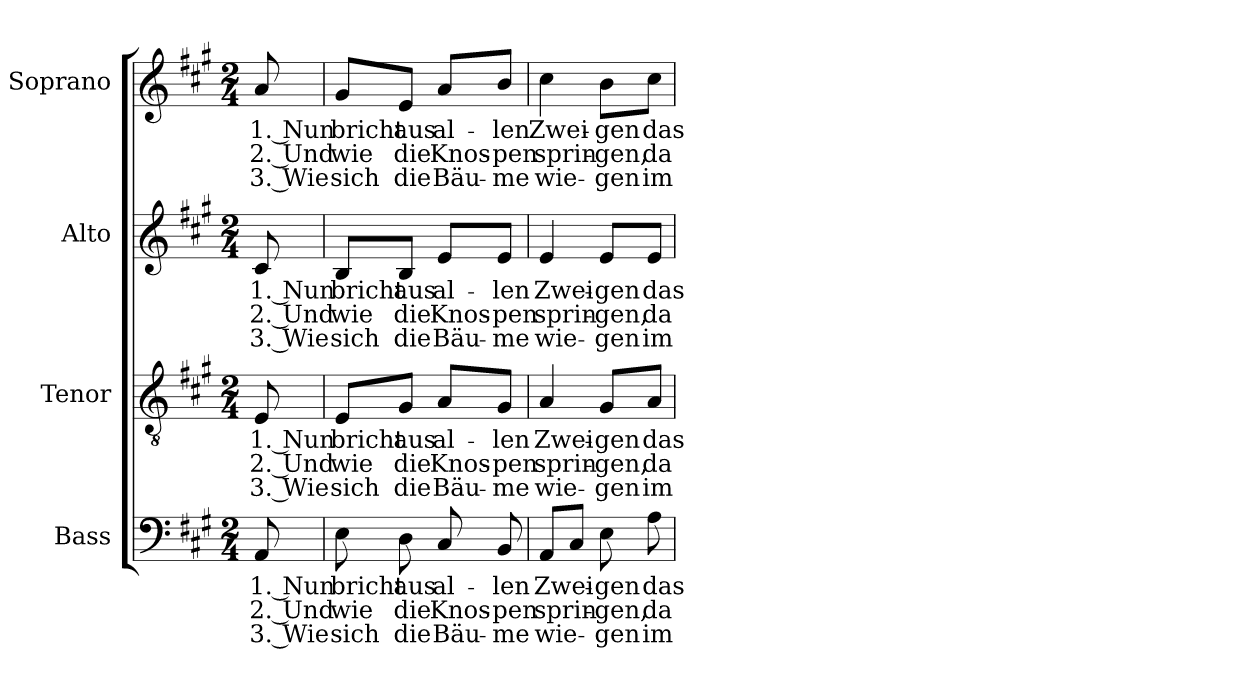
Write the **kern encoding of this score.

**kern	**text	**text	**text	**kern	**text	**text	**text	**kern	**text	**text	**text	**kern	**text	**text	**text
*part4	*part4	*part4	*part4	*part3	*part3	*part3	*part3	*part2	*part2	*part2	*part2	*part1	*part1	*part1	*part1
*staff4	*staff4	*staff4	*staff4	*staff3	*staff3	*staff3	*staff3	*staff2	*staff2	*staff2	*staff2	*staff1	*staff1	*staff1	*staff1
*I"Bass	*	*	*	*I"Tenor	*	*	*	*I"Alto	*	*	*	*I"Soprano	*	*	*
*I'B.	*	*	*	*I'T.	*	*	*	*I'A.	*	*	*	*I'S.	*	*	*
!!LO:PB:g=z
*clefF4	*	*	*	*clefGv2	*	*	*	*clefG2	*	*	*	*clefG2	*	*	*
*	*	*	*	*ITrd7c12	*	*	*	*	*	*	*	*	*	*	*
*k[f#c#g#]	*	*	*	*k[f#c#g#]	*	*	*	*k[f#c#g#]	*	*	*	*k[f#c#g#]	*	*	*
*A:	*	*	*	*A:	*	*	*	*A:	*	*	*	*A:	*	*	*
*M2/4	*	*	*	*M2/4	*	*	*	*M2/4	*	*	*	*M2/4	*	*	*
=1	=1	=1	=1	=1	=1	=1	=1	=1	=1	=1	=1	=1	=1	=1	=1
!	!LO:LY:b:color=#000000	!LO:LY:b:color=#000000	!LO:LY:b:color=#000000	!	!	!	!	!	!	!	!	!	!	!	!
!	!	!	!	!	!LO:LY:b:color=#000000	!LO:LY:b:color=#000000	!LO:LY:b:color=#000000	!	!	!	!	!	!	!	!
!	!	!	!	!	!	!	!	!	!LO:LY:b:color=#000000	!LO:LY:b:color=#000000	!LO:LY:b:color=#000000	!	!	!	!
!	!	!	!	!	!	!	!	!	!	!	!	!	!LO:LY:b:color=#000000	!LO:LY:b:color=#000000	!LO:LY:b:color=#000000
8AAi/	1. Nun	2. Und	3. Wie	8EEi/	1. Nun	2. Und	3. Wie	8c#i/	1. Nun	2. Und	3. Wie	8ai/	1. Nun	2. Und	3. Wie
=2	=2	=2	=2	=2	=2	=2	=2	=2	=2	=2	=2	=2	=2	=2	=2
!	!LO:LY:b:color=#000000	!LO:LY:b:color=#000000	!LO:LY:b:color=#000000	!	!	!	!	!	!	!	!	!	!	!	!
!	!	!	!	!	!LO:LY:b:color=#000000	!LO:LY:b:color=#000000	!LO:LY:b:color=#000000	!	!	!	!	!	!	!	!
!	!	!	!	!	!	!	!	!	!LO:LY:b:color=#000000	!LO:LY:b:color=#000000	!LO:LY:b:color=#000000	!	!	!	!
!	!	!	!	!	!	!	!	!	!	!	!	!	!LO:LY:b:color=#000000	!LO:LY:b:color=#000000	!LO:LY:b:color=#000000
8Ei\	bricht	wie	sich	8EEi/L	bricht	wie	sich	8Bi/L	bricht	wie	sich	8g#i/L	bricht	wie	sich
!	!LO:LY:b:color=#000000	!LO:LY:b:color=#000000	!LO:LY:b:color=#000000	!	!	!	!	!	!	!	!	!	!	!	!
!	!	!	!	!	!LO:LY:b:color=#000000	!LO:LY:b:color=#000000	!LO:LY:b:color=#000000	!	!	!	!	!	!	!	!
!	!	!	!	!	!	!	!	!	!LO:LY:b:color=#000000	!LO:LY:b:color=#000000	!LO:LY:b:color=#000000	!	!	!	!
!	!	!	!	!	!	!	!	!	!	!	!	!	!LO:LY:b:color=#000000	!LO:LY:b:color=#000000	!LO:LY:b:color=#000000
8Di\	aus	die	die	8GG#i/J	aus	die	die	8Bi/J	aus	die	die	8ei/J	aus	die	die
!	!LO:LY:b:color=#000000	!LO:LY:b:color=#000000	!LO:LY:b:color=#000000	!	!	!	!	!	!	!	!	!	!	!	!
!	!	!	!	!	!LO:LY:b:color=#000000	!LO:LY:b:color=#000000	!LO:LY:b:color=#000000	!	!	!	!	!	!	!	!
!	!	!	!	!	!	!	!	!	!LO:LY:b:color=#000000	!LO:LY:b:color=#000000	!LO:LY:b:color=#000000	!	!	!	!
!	!	!	!	!	!	!	!	!	!	!	!	!	!LO:LY:b:color=#000000	!LO:LY:b:color=#000000	!LO:LY:b:color=#000000
8C#i/	al-	Knos-	Bäu-	8AAi/L	al-	Knos-	Bäu-	8ei/L	al-	Knos-	Bäu-	8ai/L	al-	Knos-	Bäu-
!	!LO:LY:b:color=#000000	!LO:LY:b:color=#000000	!LO:LY:b:color=#000000	!	!	!	!	!	!	!	!	!	!	!	!
!	!	!	!	!	!LO:LY:b:color=#000000	!LO:LY:b:color=#000000	!LO:LY:b:color=#000000	!	!	!	!	!	!	!	!
!	!	!	!	!	!	!	!	!	!LO:LY:b:color=#000000	!LO:LY:b:color=#000000	!LO:LY:b:color=#000000	!	!	!	!
!	!	!	!	!	!	!	!	!	!	!	!	!	!LO:LY:b:color=#000000	!LO:LY:b:color=#000000	!LO:LY:b:color=#000000
8BBi/	-len	-pen	-me	8GG#i/J	-len	-pen	-me	8ei/J	-len	-pen	-me	8bi/J	-len	-pen	-me
=3	=3	=3	=3	=3	=3	=3	=3	=3	=3	=3	=3	=3	=3	=3	=3
!	!LO:LY:b:color=#000000	!LO:LY:b:color=#000000	!LO:LY:b:color=#000000	!	!	!	!	!	!	!	!	!	!	!	!
!	!	!	!	!	!LO:LY:b:color=#000000	!LO:LY:b:color=#000000	!LO:LY:b:color=#000000	!	!	!	!	!	!	!	!
!	!	!	!	!	!	!	!	!	!LO:LY:b:color=#000000	!LO:LY:b:color=#000000	!LO:LY:b:color=#000000	!	!	!	!
!	!	!	!	!	!	!	!	!	!	!	!	!	!LO:LY:b:color=#000000	!LO:LY:b:color=#000000	!LO:LY:b:color=#000000
8AAi/L	Zwei-	sprin-	wie-	4AAi/	Zwei-	sprin-	wie-	4ei/	Zwei-	sprin-	wie-	4cc#i\	Zwei-	sprin-	wie-
8C#i/J	.	.	.	.	.	.	.	.	.	.	.	.	.	.	.
!	!LO:LY:b:color=#000000	!LO:LY:b:color=#000000	!LO:LY:b:color=#000000	!	!	!	!	!	!	!	!	!	!	!	!
!	!	!	!	!	!LO:LY:b:color=#000000	!LO:LY:b:color=#000000	!LO:LY:b:color=#000000	!	!	!	!	!	!	!	!
!	!	!	!	!	!	!	!	!	!LO:LY:b:color=#000000	!LO:LY:b:color=#000000	!LO:LY:b:color=#000000	!	!	!	!
!	!	!	!	!	!	!	!	!	!	!	!	!	!LO:LY:b:color=#000000	!LO:LY:b:color=#000000	!LO:LY:b:color=#000000
8Ei\	-gen	-gen,	-gen	8GG#i/L	-gen	-gen,	-gen	8ei/L	-gen	-gen,	-gen	8bi\L	-gen	-gen,	-gen
!	!LO:LY:b:color=#000000	!LO:LY:b:color=#000000	!LO:LY:b:color=#000000	!	!	!	!	!	!	!	!	!	!	!	!
!	!	!	!	!	!LO:LY:b:color=#000000	!LO:LY:b:color=#000000	!LO:LY:b:color=#000000	!	!	!	!	!	!	!	!
!	!	!	!	!	!	!	!	!	!LO:LY:b:color=#000000	!LO:LY:b:color=#000000	!LO:LY:b:color=#000000	!	!	!	!
!	!	!	!	!	!	!	!	!	!	!	!	!	!LO:LY:b:color=#000000	!LO:LY:b:color=#000000	!LO:LY:b:color=#000000
8Ai\	das	da	im	8AAi/J	das	da	im	8ei/J	das	da	im	8cc#i\J	das	da	im
=	=	=	=	=	=	=	=	=	=	=	=	=	=	=	=
*-	*-	*-	*-	*-	*-	*-	*-	*-	*-	*-	*-	*-	*-	*-	*-
